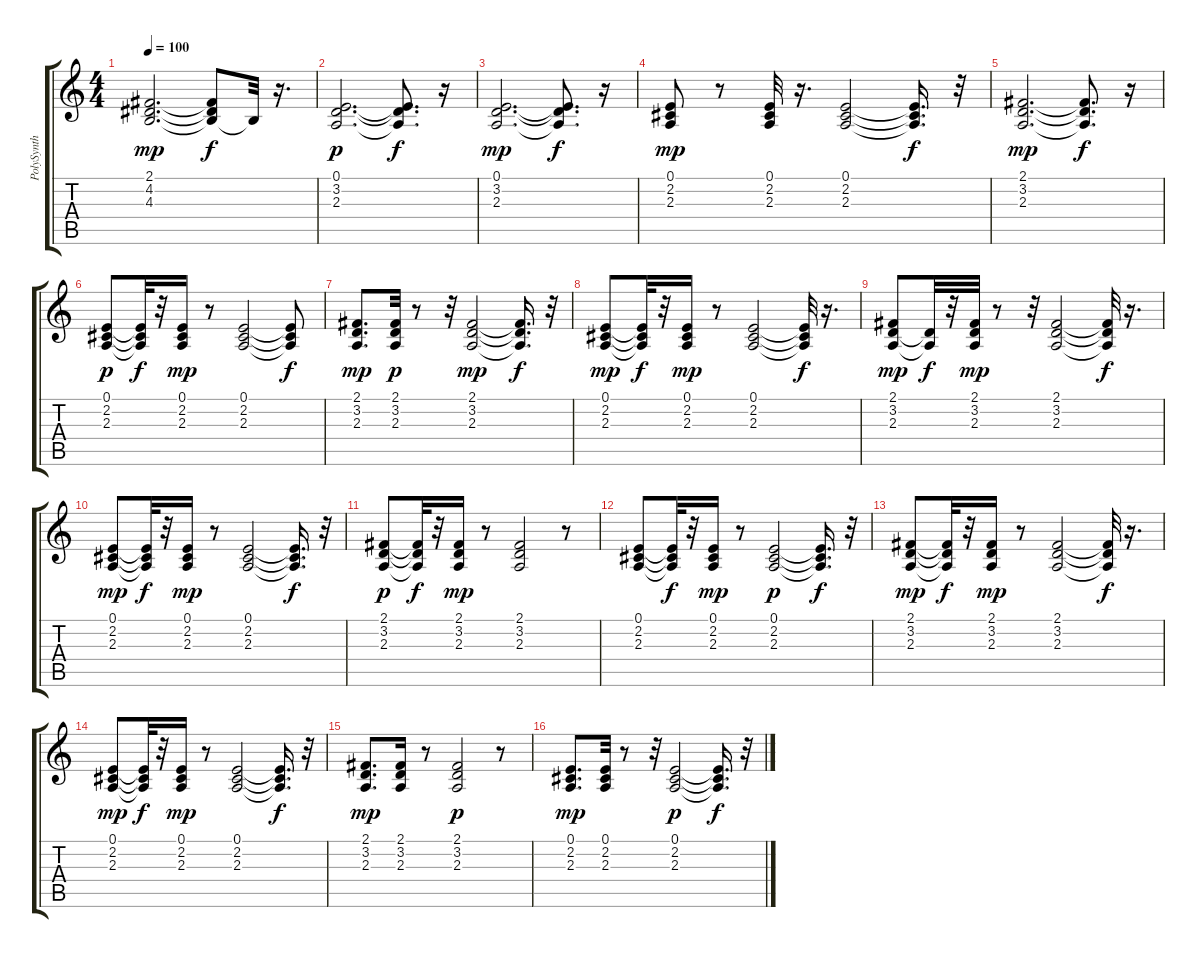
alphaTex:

\track ("PolySynth" "PolySynth") {instrument pad3polysynth}
\staff {score tabs}
\tuning (E4 B3 G3 D3 A2 E2) {hide}
\ts (4 4)
\tempo 100
\clef g2
\ks c
(2.1 4.2 4.3).2{d dy mp} (2.1{t} 4.2{t} 4.3{t}).8{dy f} 4.3{t}.32 r.16{d} |
(0.1 3.2 2.3).2{d dy p} (0.1{t} 3.2{t} 2.3{t}).8{d dy f} r.16 |
(0.1 3.2 2.3).2{d dy mp} (0.1{t} 3.2{t} 2.3{t}).8{d dy f} r.16 |
(0.1 2.2 2.3).8{dy mp} r.8 (0.1 2.2 2.3).32 r.16{d} (0.1 2.2 2.3).2 (0.1{t} 2.2{t} 2.3{t}).16{d dy f} r.32 |
(2.1 3.2 2.3).2{d dy mp} (2.1{t} 3.2{t} 2.3{t}).8{d dy f} r.16 |
(0.1 2.2 2.3).8{dy p} (0.1{t} 2.2{t} 2.3{t}).32{dy f} r.32 (0.1 2.2 2.3).16{dy mp} r.8 (0.1 2.2 2.3).2 (0.1{t} 2.2{t} 2.3{t}).8{dy f} |
(2.1 3.2 2.3).8{d dy mp} (2.1 3.2 2.3).32{dy p} r.8 r.32 (2.1 3.2 2.3).2{dy mp} (2.1{t} 3.2{t} 2.3{t}).16{d dy f} r.32 |
(0.1 2.2 2.3).8{dy mp} (0.1{t} 2.2{t} 2.3{t}).32{dy f} r.32 (0.1 2.2 2.3).16{dy mp} r.8 (0.1 2.2 2.3).2 (0.1{t} 2.2{t} 2.3{t}).32{dy f} r.16{d} |
(2.1 3.2 2.3).8{dy mp} (3.2{t} 2.3{t}).32{dy f} r.32 (2.1 3.2 2.3).32{dy mp} r.8 r.32 (2.1 3.2 2.3).2 (2.1{t} 3.2{t} 2.3{t}).32{dy f} r.16{d} |
(0.1 2.2 2.3).8{dy mp} (0.1{t} 2.2{t} 2.3{t}).32{dy f} r.32 (0.1 2.2 2.3).16{dy mp} r.8 (0.1 2.2 2.3).2 (0.1{t} 2.2{t} 2.3{t}).16{d dy f} r.32 |
(2.1 3.2 2.3).8{dy p} (2.1{t} 3.2{t} 2.3{t}).32{dy f} r.32 (2.1 3.2 2.3).16{dy mp} r.8 (2.1 3.2 2.3).2 r.8 |
(0.1 2.2 2.3).8 (0.1{t} 2.2{t} 2.3{t}).32{dy f} r.32 (0.1 2.2 2.3).16{dy mp} r.8 (0.1 2.2 2.3).2{dy p} (0.1{t} 2.2{t} 2.3{t}).16{d dy f} r.32 |
(2.1 3.2 2.3).8{dy mp} (2.1{t} 3.2{t} 2.3{t}).32{dy f} r.32 (2.1 3.2 2.3).16{dy mp} r.8 (2.1 3.2 2.3).2 (2.1{t} 3.2{t} 2.3{t}).32{dy f} r.16{d} |
(0.1 2.2 2.3).8{dy mp} (0.1{t} 2.2{t} 2.3{t}).32{dy f} r.32 (0.1 2.2 2.3).16{dy mp} r.8 (0.1 2.2 2.3).2 (0.1{t} 2.2{t} 2.3{t}).16{d dy f} r.32 |
(2.1 3.2 2.3).8{d dy mp} (2.1 3.2 2.3).16 r.8 (2.1 3.2 2.3).2{dy p} r.8 |
(0.1 2.2 2.3).8{d dy mp} (0.1 2.2 2.3).32 r.8 r.32 (0.1 2.2 2.3).2{dy p} (0.1{t} 2.2{t} 2.3{t}).16{d dy f} r.32
